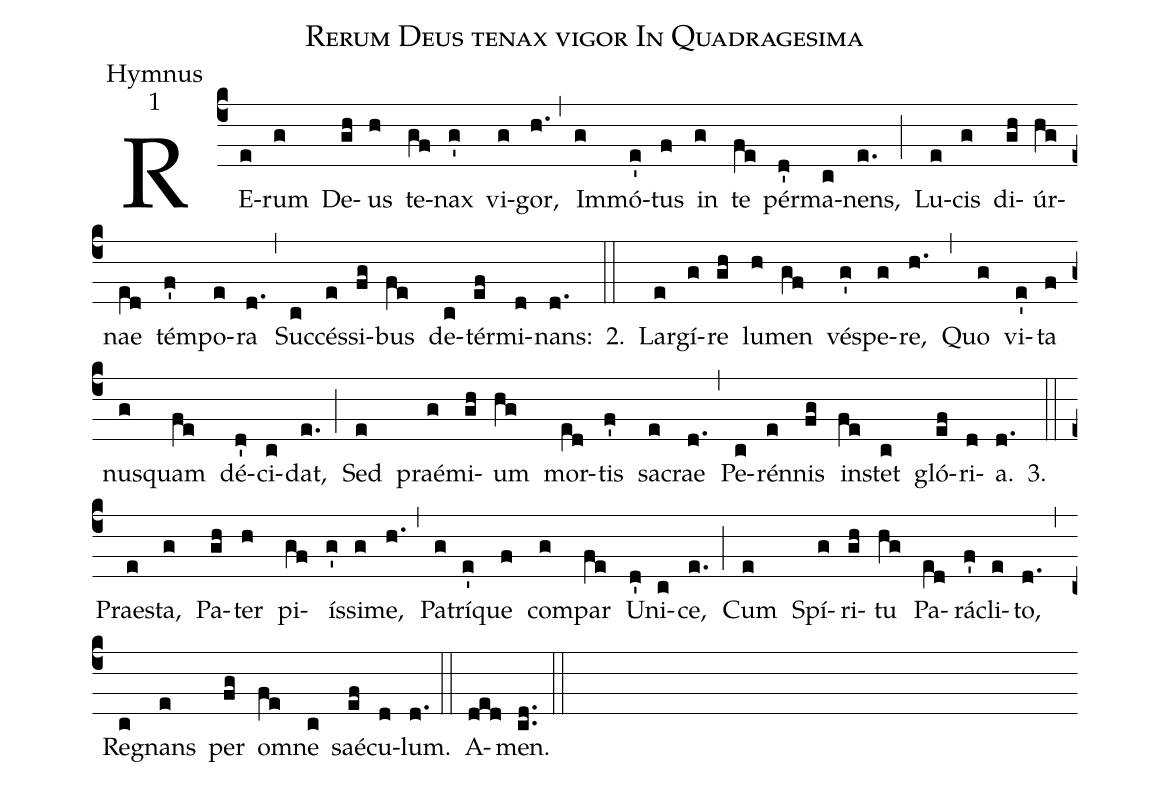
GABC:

name:Rerum Deus tenax vigor In Quadragesima;
office-part:Hymnus;
mode:1;
%%
(c4) RE(e)rum(g) De(gh)us(h) te(gf)nax(g') vi(g)gor,(h.) (,)  Im(g)mó(e')tus(f) in(g) te(fe) pér(d')ma(c)nens,(e.) (;)  Lu(e)cis(g) di(gh)úr(hg)nae(e[ll:1]d) tém(f')po(e)ra(d.) (,) Suc(c)cés(e)si(fg)bus(fe) de(c)tér(ef)mi(d)nans:(d.)

2.(::) Lar(e)gí(g)re(gh) lu(h)men(gf) vé(g')spe(g)re,(h.) (,)  Quo(g) vi(e')ta(f) nus(g)quam(fe) dé(d')ci(c)dat,(e.) (;)  Sed(e) praé(g)mi(gh)um(hg) mor(e[ll:1]d)tis(f') sa(e)crae(d.) (,)  Pe(c)rén(e)nis(fg) in(fe)stet(c) gló(ef)ri(d)a.(d.)

3.(::) Prae(e)sta,(g) Pa(gh)ter(h) pi(gf)ís(g')si(g)me,(h.) (,) Pa(g)trí(e')que(f) com(g)par(fe) U(d')ni(c)ce,(e.) (;) Cum(e) Spí(g)ri(gh)tu(hg) Pa(e[ll:1]d)rá(f')cli(e)to,(d.) (,) Re(c)gnans(e) per(fg) om(fe)ne(c) saé(ef)cu(d)lum.(d.) (::)
A(ded)men.(cd..) (::)
